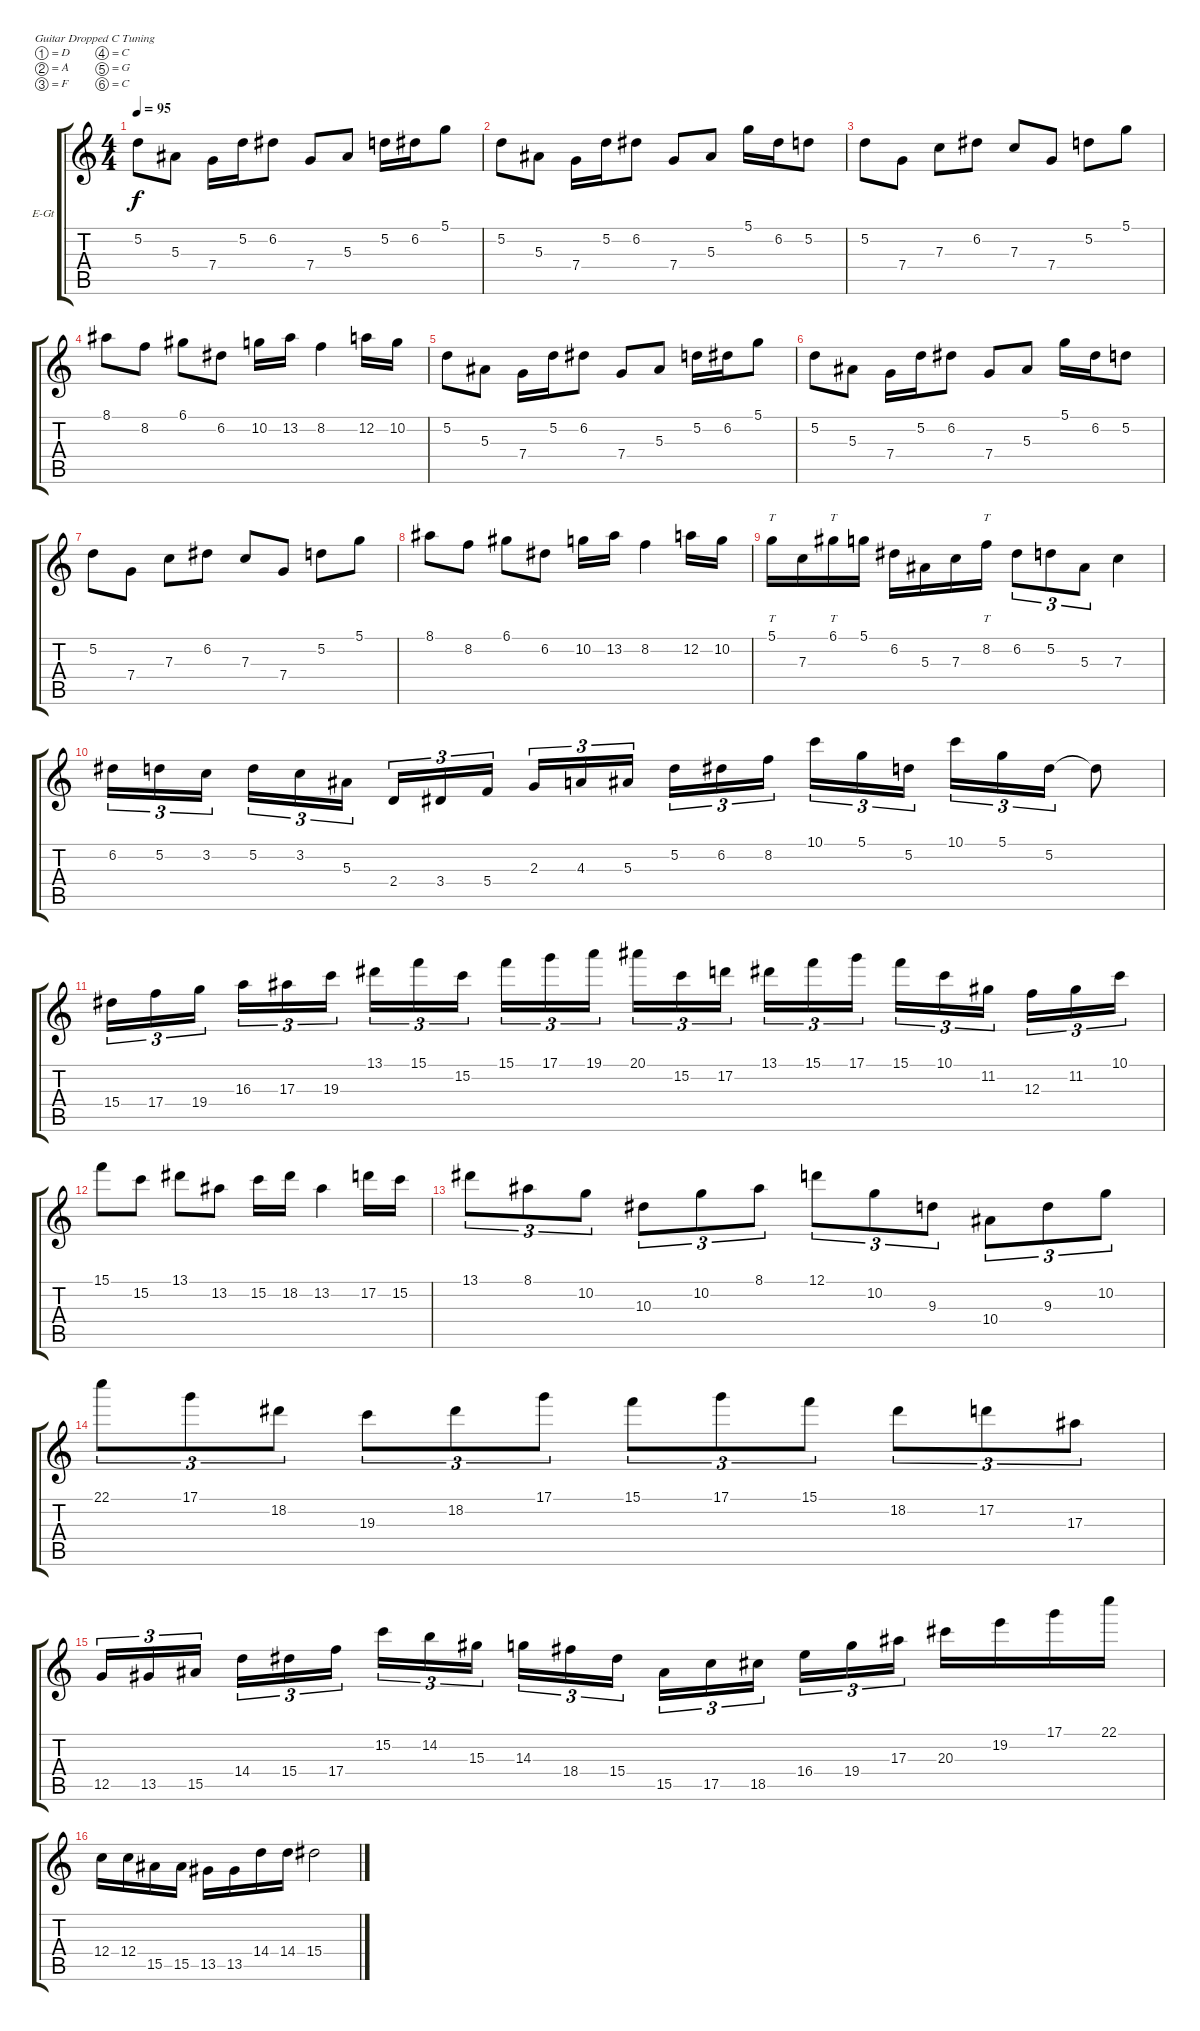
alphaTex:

\bracketExtendMode groupsimilarinstruments
\firstSystemTrackNameOrientation horizontal
\otherSystemsTrackNameOrientation horizontal
\track ("guitar 2" "E-Gt") {solo instrument distortionguitar}
\staff {score tabs}
\tuning (D4 A3 F3 C3 G2 C2)
\ts (4 4)
\beaming (8 2 2 2 2)
\tempo 95
\clef g2
\ks c
5.2.8{dy f instrument distortionguitar} 5.3.8 7.4.16 5.2.16 6.2.8 7.4.8 5.3.8 5.2.16 6.2.16 5.1.8 |
5.2.8 5.3.8 7.4.16 5.2.16 6.2.8 7.4.8 5.3.8 5.1.16 6.2.16 5.2.8 |
5.2.8 7.4.8 7.3.8 6.2.8 7.3.8 7.4.8 5.2.8 5.1.8 |
8.1.8 8.2.8 6.1.8 6.2.8 10.2.16 13.2.16 8.2.4 12.2.16 10.2.16 |
5.2.8 5.3.8 7.4.16 5.2.16 6.2.8 7.4.8 5.3.8 5.2.16 6.2.16 5.1.8 |
5.2.8 5.3.8 7.4.16 5.2.16 6.2.8 7.4.8 5.3.8 5.1.16 6.2.16 5.2.8 |
5.2.8 7.4.8 7.3.8 6.2.8 7.3.8 7.4.8 5.2.8 5.1.8 |
8.1.8 8.2.8 6.1.8 6.2.8 10.2.16 13.2.16 8.2.4 12.2.16 10.2.16 |
5.1.16{tt} 7.3.16 6.1.16{tt} 5.1.16 6.2.16 5.3.16 7.3.16 8.2.16{tt} 6.2.8{tu (3 2)} 5.2.8{tu (3 2)} 5.3.8{tu (3 2)} 7.3.4 |
6.2.16{tu (3 2)} 5.2.16{tu (3 2)} 3.2.16{tu (3 2)} 5.2.16{tu (3 2)} 3.2.16{tu (3 2)} 5.3.16{tu (3 2)} 2.4.16{tu (3 2)} 3.4.16{tu (3 2)} 5.4.16{tu (3 2)} 2.3.16{tu (3 2)} 4.3.16{tu (3 2)} 5.3.16{tu (3 2)} 5.2.16{tu (3 2)} 6.2.16{tu (3 2)} 8.2.16{tu (3 2)} 10.1.16{tu (3 2)} 5.1.16{tu (3 2)} 5.2.16{tu (3 2)} 10.1.16{tu (3 2)} 5.1.16{tu (3 2)} 5.2.16{tu (3 2)} 5.2{t}.8 |
15.4.16{tu (3 2)} 17.4.16{tu (3 2)} 19.4.16{tu (3 2)} 16.3.16{tu (3 2)} 17.3.16{tu (3 2)} 19.3.16{tu (3 2)} 13.1.16{tu (3 2)} 15.1.16{tu (3 2)} 15.2.16{tu (3 2)} 15.1.16{tu (3 2)} 17.1.16{tu (3 2)} 19.1.16{tu (3 2)} 20.1.16{tu (3 2)} 15.2.16{tu (3 2)} 17.2.16{tu (3 2)} 13.1.16{tu (3 2)} 15.1.16{tu (3 2)} 17.1.16{tu (3 2)} 15.1.16{tu (3 2)} 10.1.16{tu (3 2)} 11.2.16{tu (3 2)} 12.3.16{tu (3 2)} 11.2.16{tu (3 2)} 10.1.16{tu (3 2)} |
15.1.8 15.2.8 13.1.8 13.2.8 15.2.16 18.2.16 13.2.4 17.2.16 15.2.16 |
13.1.8{tu (3 2)} 8.1.8{tu (3 2)} 10.2.8{tu (3 2)} 10.3.8{tu (3 2)} 10.2.8{tu (3 2)} 8.1.8{tu (3 2)} 12.1.8{tu (3 2)} 10.2.8{tu (3 2)} 9.3.8{tu (3 2)} 10.4.8{tu (3 2)} 9.3.8{tu (3 2)} 10.2.8{tu (3 2)} |
22.1.8{tu (3 2)} 17.1.8{tu (3 2)} 18.2.8{tu (3 2)} 19.3.8{tu (3 2)} 18.2.8{tu (3 2)} 17.1.8{tu (3 2)} 15.1.8{tu (3 2)} 17.1.8{tu (3 2)} 15.1.8{tu (3 2)} 18.2.8{tu (3 2)} 17.2.8{tu (3 2)} 17.3.8{tu (3 2)} |
12.5.16{tu (3 2)} 13.5.16{tu (3 2)} 15.5.16{tu (3 2)} 14.4.16{tu (3 2)} 15.4.16{tu (3 2)} 17.4.16{tu (3 2)} 15.2.16{tu (3 2)} 14.2.16{tu (3 2)} 15.3.16{tu (3 2)} 14.3.16{tu (3 2)} 18.4.16{tu (3 2)} 15.4.16{tu (3 2)} 15.5.16{tu (3 2)} 17.5.16{tu (3 2)} 18.5.16{tu (3 2)} 16.4.16{tu (3 2)} 19.4.16{tu (3 2)} 17.3.16{tu (3 2)} 20.3.16 19.2.16 17.1.16 22.1.16 |
12.4.16 12.4.16 15.5.16 15.5.16 13.5.16 13.5.16 14.4.16 14.4.16 15.4.2
